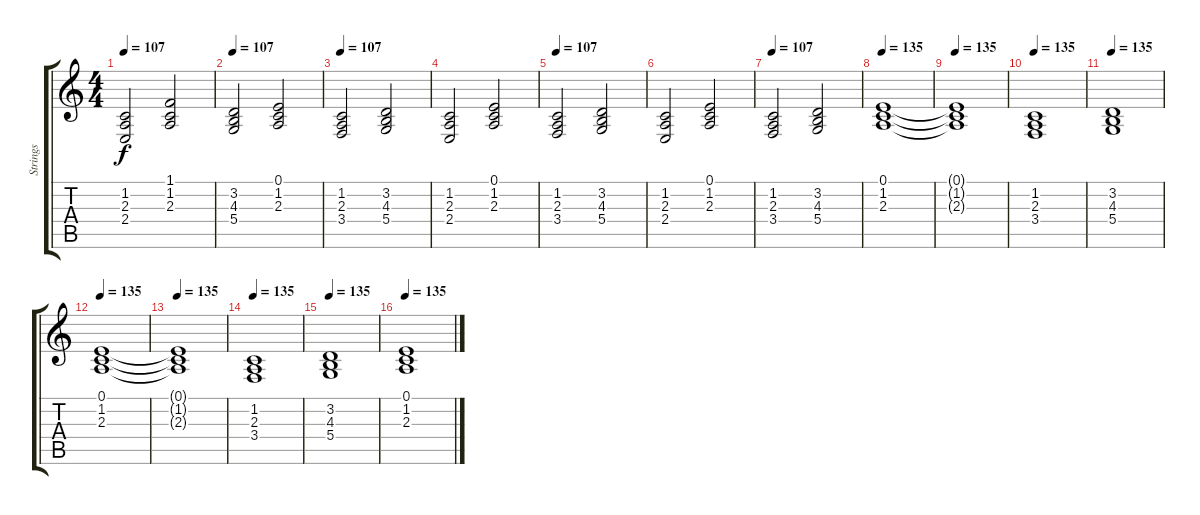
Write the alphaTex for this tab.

\track ("Strings" "Strings") {instrument stringensemble1}
\staff {score tabs}
\tuning (E4 B3 G3 D3 A2 E2) {hide}
\ts (4 4)
\tempo 107
\clef g2
\ks c
(1.2 2.3 2.4).2{dy f} (1.1 1.2 2.3).2 |
\tempo 107
(3.2 4.3 5.4).2 (0.1 1.2 2.3).2 |
\tempo 107
(1.2 2.3 3.4).2 (3.2 4.3 5.4).2 |
(1.2 2.3 2.4).2 (0.1 1.2 2.3).2 |
\tempo 107
(1.2 2.3 3.4).2 (3.2 4.3 5.4).2 |
(1.2 2.3 2.4).2 (0.1 1.2 2.3).2 |
\tempo 107
(1.2 2.3 3.4).2 (3.2 4.3 5.4).2 |
\tempo 135
(0.1 1.2 2.3).1 |
\tempo 135
(0.1{t} 1.2{t} 2.3{t}).1 |
\tempo 135
(1.2 2.3 3.4).1 |
\tempo 135
(3.2 4.3 5.4).1 |
\tempo 135
(0.1 1.2 2.3).1 |
\tempo 135
(0.1{t} 1.2{t} 2.3{t}).1 |
\tempo 135
(1.2 2.3 3.4).1 |
\tempo 135
(3.2 4.3 5.4).1 |
\tempo 135
(0.1 1.2 2.3).1
